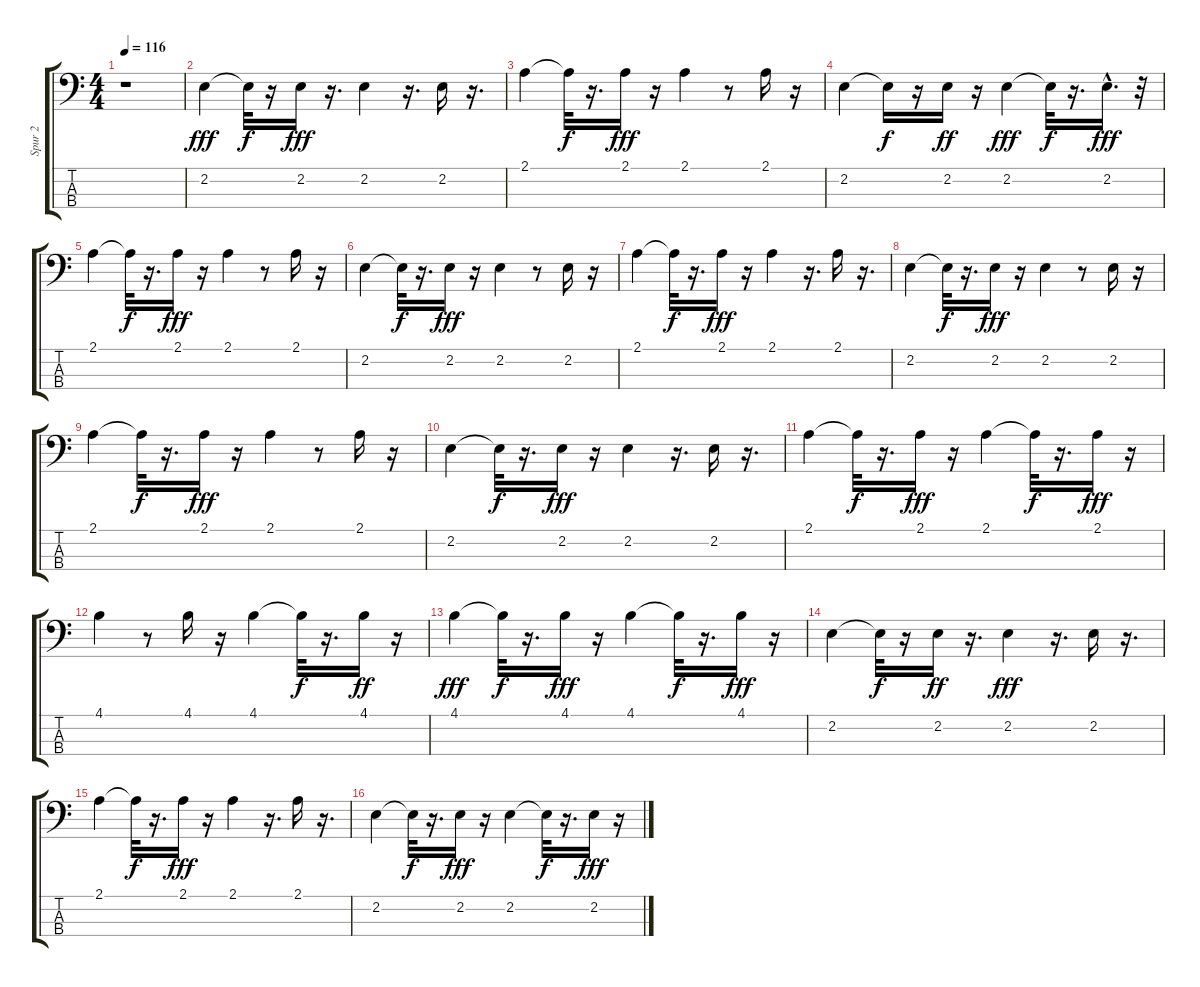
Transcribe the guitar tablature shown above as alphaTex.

\track ("Spur 2" "Spur 2") {instrument electricbassfinger}
\staff {score tabs}
\tuning (G2 D2 A1 E1) {hide}
\ts (4 4)
\tempo 116
\clef f4
\ks c
r.1{dy fff instrument electricbassfinger} |
2.2.4 2.2{t}.32{dy f} r.16 2.2.16{dy fff} r.16{d} 2.2.4 r.16{d} 2.2.16 r.16{d} |
2.1.4 2.1{t}.32{dy f} r.16{d} 2.1.16{dy fff} r.16 2.1.4 r.8 2.1.16 r.16 |
2.2.4 2.2{t}.16{dy f} r.16 2.2.16{dy ff} r.16 2.2.4{dy fff} 2.2{t}.32{dy f} r.16{d} 2.2{hac}.16{d dy fff} r.32 |
2.1.4 2.1{t}.32{dy f} r.16{d} 2.1.16{dy fff} r.16 2.1.4 r.8 2.1.16 r.16 |
2.2.4 2.2{t}.32{dy f} r.16{d} 2.2.16{dy fff} r.16 2.2.4 r.8 2.2.16 r.16 |
2.1.4 2.1{t}.32{dy f} r.16{d} 2.1.16{dy fff} r.16 2.1.4 r.16{d} 2.1.16 r.16{d} |
2.2.4 2.2{t}.32{dy f} r.16{d} 2.2.16{dy fff} r.16 2.2.4 r.8 2.2.16 r.16 |
2.1.4 2.1{t}.32{dy f} r.16{d} 2.1.16{dy fff} r.16 2.1.4 r.8 2.1.16 r.16 |
2.2.4 2.2{t}.32{dy f} r.16{d} 2.2.16{dy fff} r.16 2.2.4 r.16{d} 2.2.16 r.16{d} |
2.1.4 2.1{t}.32{dy f} r.16{d} 2.1.16{dy fff} r.16 2.1.4 2.1{t}.32{dy f} r.16{d} 2.1.16{dy fff} r.16 |
4.1.4 r.8 4.1.16 r.16 4.1.4 4.1{t}.32{dy f} r.16{d} 4.1.16{dy ff} r.16 |
4.1.4{dy fff} 4.1{t}.32{dy f} r.16{d} 4.1.16{dy fff} r.16 4.1.4 4.1{t}.32{dy f} r.16{d} 4.1.16{dy fff} r.16 |
2.2.4 2.2{t}.32{dy f} r.16 2.2.16{dy ff} r.16{d} 2.2.4{dy fff} r.16{d} 2.2.16 r.16{d} |
2.1.4 2.1{t}.32{dy f} r.16{d} 2.1.16{dy fff} r.16 2.1.4 r.16{d} 2.1.16 r.16{d} |
2.2.4 2.2{t}.32{dy f} r.16{d} 2.2.16{dy fff} r.16 2.2.4 2.2{t}.32{dy f} r.16{d} 2.2.16{dy fff} r.16
